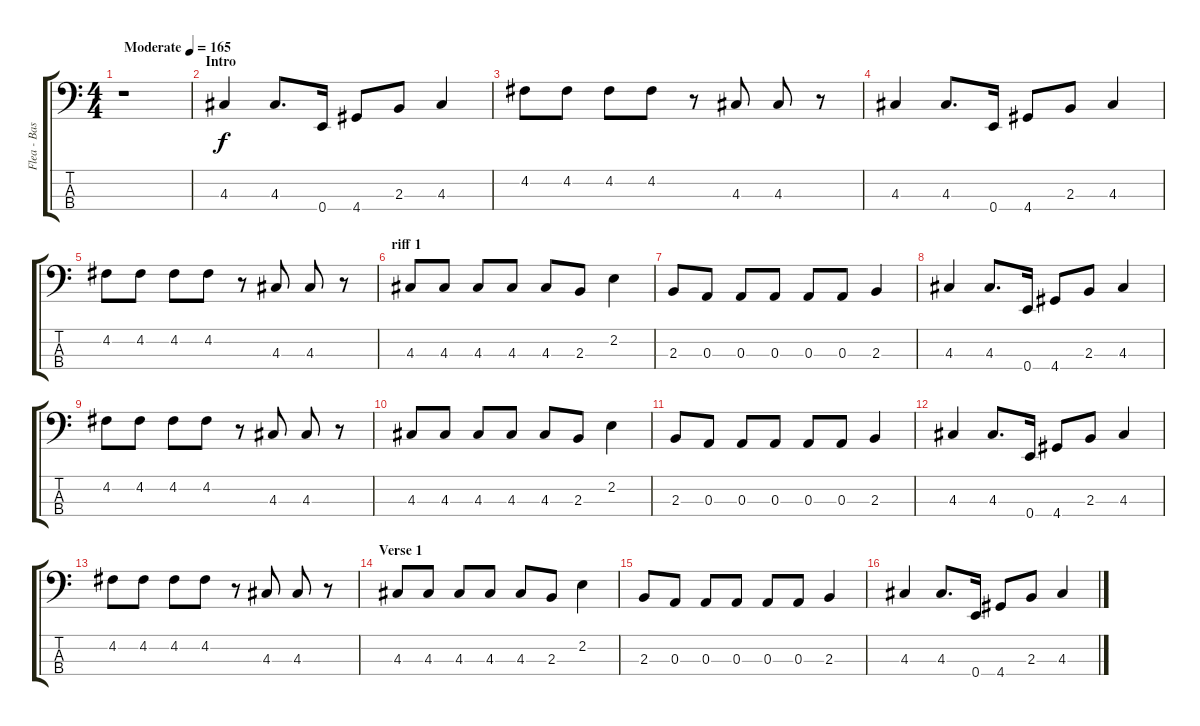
\track ("Flea - Bass" "Flea - Bas") {instrument electricbassfinger}
\staff {score tabs}
\tuning (G2 D2 A1 E1) {hide}
\ts (4 4)
\tempo (165 "Moderate")
\clef f4
\ks c
r.1{dy f instrument electricbassfinger} |
\section ("" "Intro")
4.3.4 4.3.8{d} 0.4.16 4.4.8 2.3.8 4.3.4 |
4.2.8 4.2.8 4.2.8 4.2.8 r.8 4.3.8 4.3.8 r.8 |
4.3.4 4.3.8{d} 0.4.16 4.4.8 2.3.8 4.3.4 |
4.2.8 4.2.8 4.2.8 4.2.8 r.8 4.3.8 4.3.8 r.8 |
\section ("" "riff 1")
4.3.8 4.3.8 4.3.8 4.3.8 4.3.8 2.3.8 2.2.4 |
2.3.8 0.3.8 0.3.8 0.3.8 0.3.8 0.3.8 2.3.4 |
4.3.4 4.3.8{d} 0.4.16 4.4.8 2.3.8 4.3.4 |
4.2.8 4.2.8 4.2.8 4.2.8 r.8 4.3.8 4.3.8 r.8 |
4.3.8 4.3.8 4.3.8 4.3.8 4.3.8 2.3.8 2.2.4 |
2.3.8 0.3.8 0.3.8 0.3.8 0.3.8 0.3.8 2.3.4 |
4.3.4 4.3.8{d} 0.4.16 4.4.8 2.3.8 4.3.4 |
4.2.8 4.2.8 4.2.8 4.2.8 r.8 4.3.8 4.3.8 r.8 |
\section ("" "Verse 1")
4.3.8 4.3.8 4.3.8 4.3.8 4.3.8 2.3.8 2.2.4 |
2.3.8 0.3.8 0.3.8 0.3.8 0.3.8 0.3.8 2.3.4 |
4.3.4 4.3.8{d} 0.4.16 4.4.8 2.3.8 4.3.4
